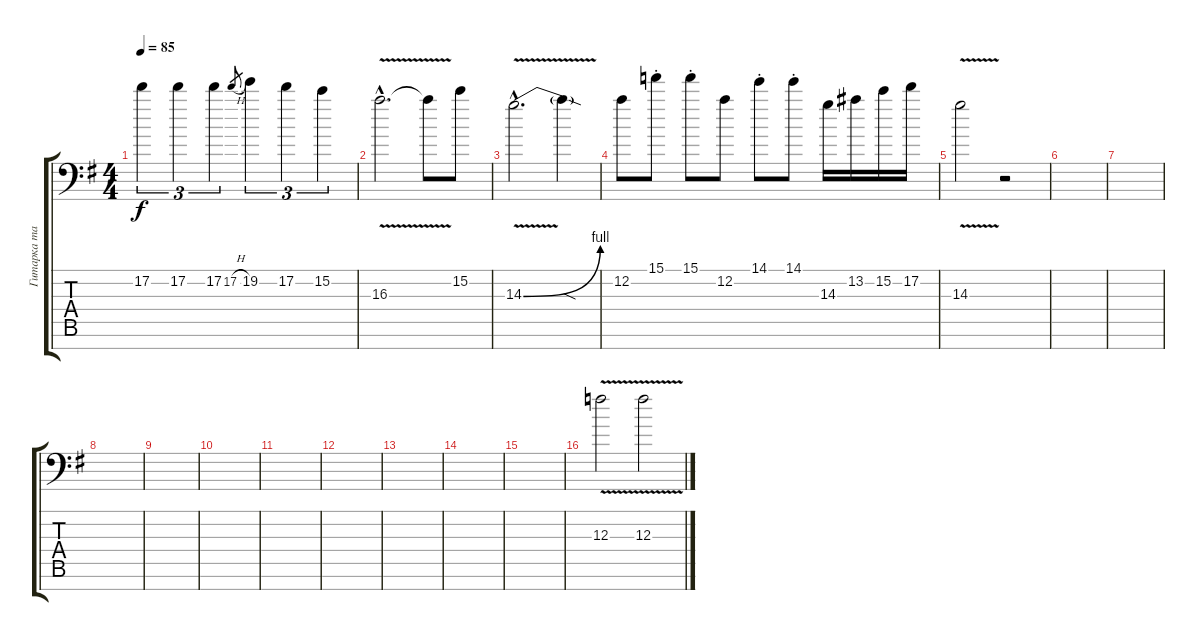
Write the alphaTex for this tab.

\track ("Гитарка там" "Гитарка та") {instrument overdrivenguitar}
\staff {score tabs}
\tuning (D4 A3 F3 C3 G2 D2 A1) {hide}
\ts (4 4)
\tempo 85
\clef f4
\ks eminor
17.2.4{tu (3 2) dy f} 17.2.4{tu (3 2)} 17.2.4{tu (3 2)} 17.2{h}.8{gr} 19.2.4{tu (3 2)} 17.2.4{tu (3 2)} 15.2.4{tu (3 2)} |
16.3{v hac}.2{d} 16.3{t}.8 15.2.8 |
14.3{be (bend 0 0 60 4) v hac}.2{d} 14.3{sod t}.4 |
12.2.8 15.1{st}.8 15.1{st}.8 12.2.8 14.1{st}.8 14.1{st}.8 14.3.16 13.2.16 15.2.16 17.2.16 |
14.3{v}.2 r.2 |
|
|
|
|
|
|
|
|
|
|
12.3{v}.2 12.3{v}.2
